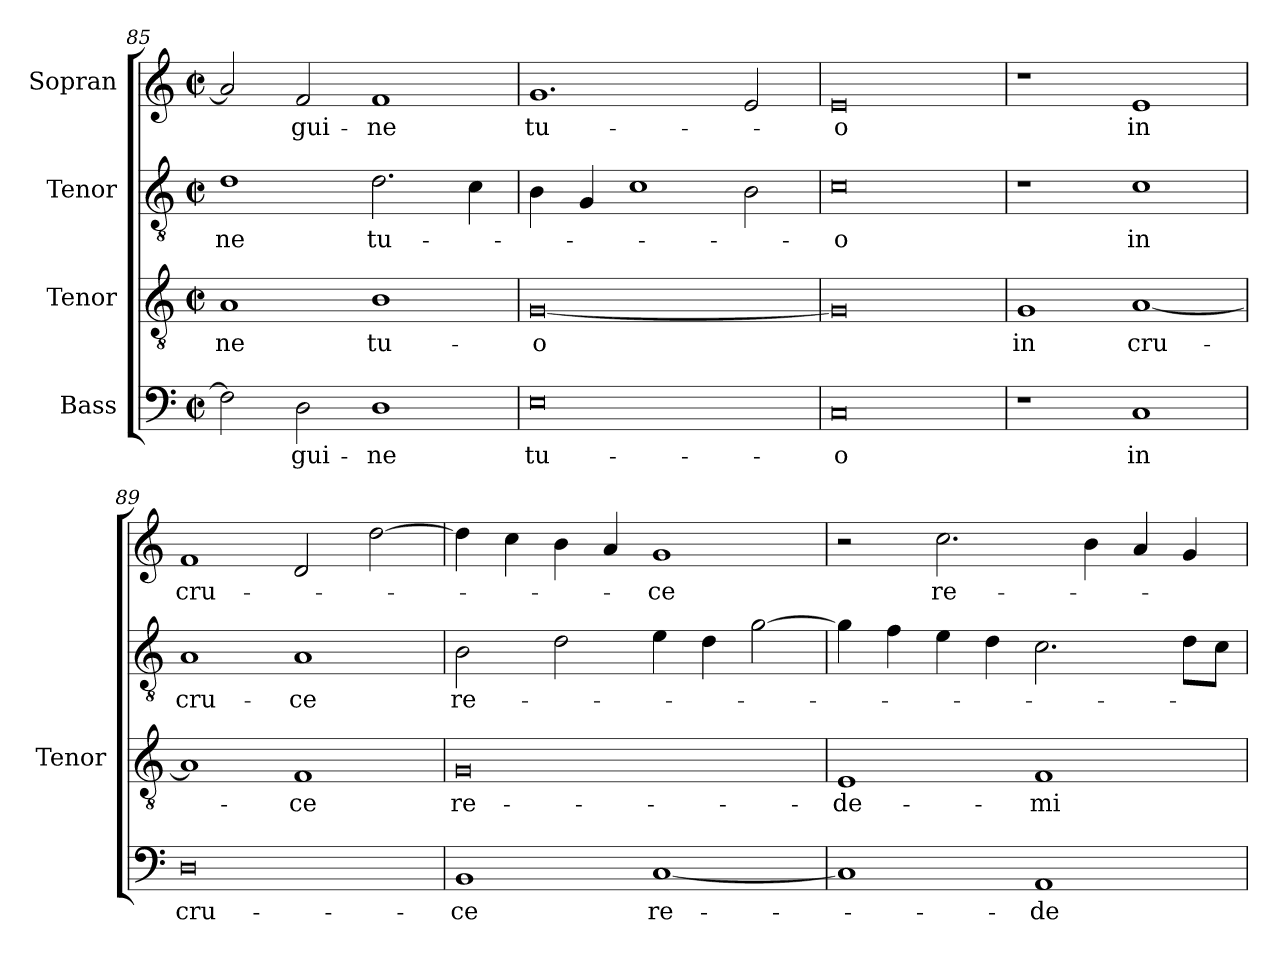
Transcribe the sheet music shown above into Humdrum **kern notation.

**kern	**text	**kern	**text	**kern	**text	**kern	**text
*part4	*part4	*part3	*part3	*part2	*part2	*part1	*part1
*staff4	*staff4	*staff3	*staff3	*staff2	*staff2	*staff1	*staff1
*I"Bass	*	*I"Tenor	*	*I"Tenor	*	*I"Sopran	*
*	*	*I'Tenor	*	*	*	*	*
*clefF4	*	*clefGv2	*	*clefGv2	*	*clefG2	*
*	*	*ITrd7c12	*	*ITrd7c12	*	*	*
*k[]	*	*k[]	*	*k[]	*	*k[]	*
*M2/2	*	*M2/2	*	*M2/2	*	*M2/2	*
*met(c|)	*	*met(c|)	*	*met(c|)	*	*met(c|)	*
=85	=85	=85	=85	=85	=85	=85	=85
!	!	!	!LO:LY:b:color=#000000	!	!	!	!
!	!	!	!	!	!LO:LY:b:color=#000000	!	!
2Fi\]	.	1AAi	-ne	1Di	-ne	2ai/]	.
!	!LO:LY:b:color=#000000	!	!	!	!	!	!
!	!	!	!	!	!	!	!LO:LY:b:color=#000000
2Di\	-gui-	.	.	.	.	2fi/	-gui-
!	!LO:LY:b:color=#000000	!	!	!	!	!	!
!	!	!	!LO:LY:b:color=#000000	!	!	!	!
!	!	!	!	!	!LO:LY:b:color=#000000	!	!
!	!	!	!	!	!	!	!LO:LY:b:color=#000000
1Di	-ne	1BBi	tu-	2.Di\	tu-	1fi	-ne
.	.	.	.	4Ci\	.	.	.
=86	=86	=86	=86	=86	=86	=86	=86
!	!LO:LY:b:color=#000000	!	!	!	!	!	!
!	!	!	!LO:LY:b:color=#000000	!	!	!	!
!	!	!	!	!	!	!	!LO:LY:b:color=#000000
0Ei	tu-	[<0GGi	-o	4BBi\	.	1.gi	tu-
.	.	.	.	4GGi/	.	.	.
.	.	.	.	1Ci	.	.	.
.	.	.	.	2BBi\	.	2ei/	.
=87	=87	=87	=87	=87	=87	=87	=87
!	!LO:LY:b:color=#000000	!	!	!	!	!	!
!	!	!	!	!	!LO:LY:b:color=#000000	!	!
!	!	!	!	!	!	!	!LO:LY:b:color=#000000
0Ci	-o	0GGi]	.	0Ci	-o	0ei	-o
!!LO:LB:g=z
=88	=88	=88	=88	=88	=88	=88	=88
!	!	!	!LO:LY:b:color=#000000	!	!	!	!
1r	.	1GGi	in	1r	.	1r	.
!	!LO:LY:b:color=#000000	!	!	!	!	!	!
!	!	!	!LO:LY:b:color=#000000	!	!	!	!
!	!	!	!	!	!LO:LY:b:color=#000000	!	!
!	!	!	!	!	!	!	!LO:LY:b:color=#000000
1Ci	in	[<1AAi	cru-	1Ci	in	1ei	in
=89	=89	=89	=89	=89	=89	=89	=89
!	!LO:LY:b:color=#000000	!	!	!	!	!	!
!	!	!	!	!	!LO:LY:b:color=#000000	!	!
!	!	!	!	!	!	!	!LO:LY:b:color=#000000
0Di	cru-	1AAi]	.	1AAi	cru-	1fi	cru-
!	!	!	!LO:LY:b:color=#000000	!	!	!	!
!	!	!	!	!	!LO:LY:b:color=#000000	!	!
.	.	1FFi	-ce	1AAi	-ce	2di/	.
.	.	.	.	.	.	[>2ddi\	.
=90	=90	=90	=90	=90	=90	=90	=90
!	!LO:LY:b:color=#000000	!	!	!	!	!	!
!	!	!	!LO:LY:b:color=#000000	!	!	!	!
!	!	!	!	!	!LO:LY:b:color=#000000	!	!
1BBi	-ce	0GGi	re-	2BBi\	re-	4ddi\]	.
.	.	.	.	.	.	4cci\	.
.	.	.	.	2Di\	.	4bi\	.
.	.	.	.	.	.	4ai/	.
!	!LO:LY:b:color=#000000	!	!	!	!	!	!
!	!	!	!	!	!	!	!LO:LY:b:color=#000000
[<1Ci	re-	.	.	4Ei\	.	1gi	-ce
.	.	.	.	4Di\	.	.	.
.	.	.	.	[>2Gi\	.	.	.
=91	=91	=91	=91	=91	=91	=91	=91
!	!	!	!LO:LY:b:color=#000000	!	!	!	!
1Ci]	.	1EEi	-de-	4Gi\]	.	2r	.
.	.	.	.	4Fi\	.	.	.
!	!	!	!	!	!	!	!LO:LY:b:color=#000000
.	.	.	.	4Ei\	.	2.cci\	re-
.	.	.	.	4Di\	.	.	.
!	!LO:LY:b:color=#000000	!	!	!	!	!	!
!	!	!	!LO:LY:b:color=#000000	!	!	!	!
1AAi	-de-	1FFi	-mi-	2.Ci\	.	.	.
.	.	.	.	.	.	4bi\	.
.	.	.	.	.	.	4ai/	.
.	.	.	.	8Di\L	.	4gi/	.
.	.	.	.	8Ci\J	.	.	.
=	=	=	=	=	=	=	=
*-	*-	*-	*-	*-	*-	*-	*-
